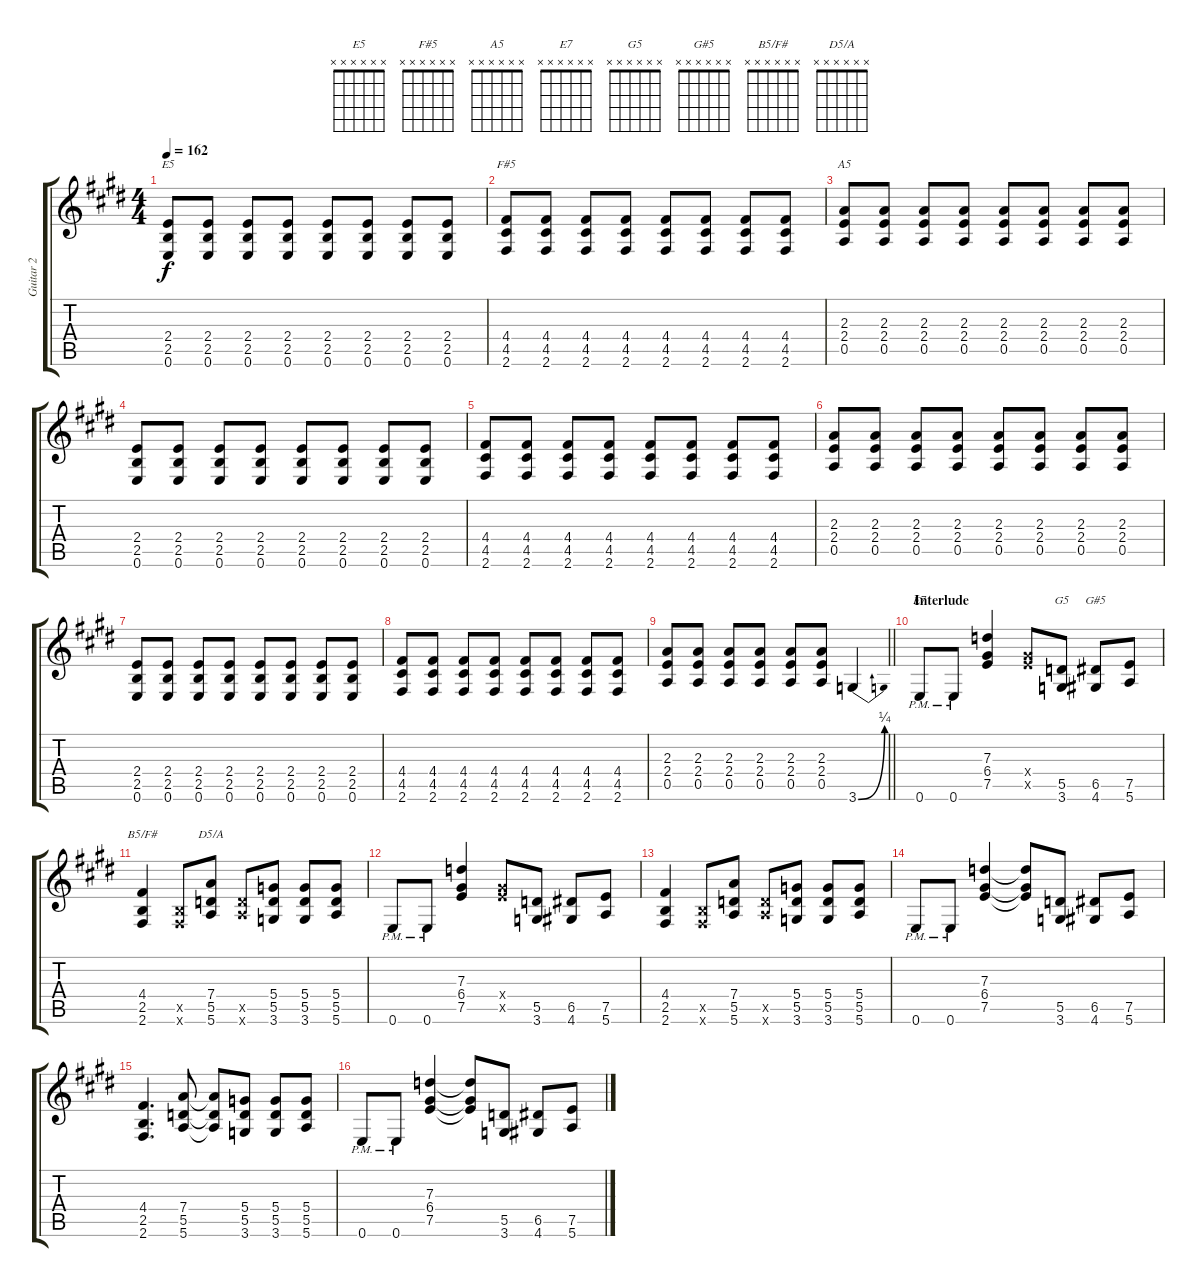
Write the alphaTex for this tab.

\track ("Guitar 2" "Guitar 2") {instrument distortionguitar}
\staff {score tabs}
\tuning (E4 B3 G3 D3 A2 E2) {hide}
\chord ("E5" x x x x x x)
\chord ("F#5" x x x x x x)
\chord ("A5" x x x x x x)
\chord ("E7" x x x x x x)
\chord ("G5" x x x x x x)
\chord ("G#5" x x x x x x)
\chord ("B5/F#" x x x x x x)
\chord ("D5/A" x x x x x x)
\ts (4 4)
\tempo 162
\clef g2
\ks e
(2.4 2.5 0.6).8{ch "E5" dy f} (2.4 2.5 0.6).8 (2.4 2.5 0.6).8 (2.4 2.5 0.6).8 (2.4 2.5 0.6).8 (2.4 2.5 0.6).8 (2.4 2.5 0.6).8 (2.4 2.5 0.6).8 |
(4.4 4.5 2.6).8{ch "F#5"} (4.4 4.5 2.6).8 (4.4 4.5 2.6).8 (4.4 4.5 2.6).8 (4.4 4.5 2.6).8 (4.4 4.5 2.6).8 (4.4 4.5 2.6).8 (4.4 4.5 2.6).8 |
(2.3 2.4 0.5).8{ch "A5"} (2.3 2.4 0.5).8 (2.3 2.4 0.5).8 (2.3 2.4 0.5).8 (2.3 2.4 0.5).8 (2.3 2.4 0.5).8 (2.3 2.4 0.5).8 (2.3 2.4 0.5).8 |
(2.4 2.5 0.6).8 (2.4 2.5 0.6).8 (2.4 2.5 0.6).8 (2.4 2.5 0.6).8 (2.4 2.5 0.6).8 (2.4 2.5 0.6).8 (2.4 2.5 0.6).8 (2.4 2.5 0.6).8 |
(4.4 4.5 2.6).8 (4.4 4.5 2.6).8 (4.4 4.5 2.6).8 (4.4 4.5 2.6).8 (4.4 4.5 2.6).8 (4.4 4.5 2.6).8 (4.4 4.5 2.6).8 (4.4 4.5 2.6).8 |
(2.3 2.4 0.5).8 (2.3 2.4 0.5).8 (2.3 2.4 0.5).8 (2.3 2.4 0.5).8 (2.3 2.4 0.5).8 (2.3 2.4 0.5).8 (2.3 2.4 0.5).8 (2.3 2.4 0.5).8 |
(2.4 2.5 0.6).8 (2.4 2.5 0.6).8 (2.4 2.5 0.6).8 (2.4 2.5 0.6).8 (2.4 2.5 0.6).8 (2.4 2.5 0.6).8 (2.4 2.5 0.6).8 (2.4 2.5 0.6).8 |
(4.4 4.5 2.6).8 (4.4 4.5 2.6).8 (4.4 4.5 2.6).8 (4.4 4.5 2.6).8 (4.4 4.5 2.6).8 (4.4 4.5 2.6).8 (4.4 4.5 2.6).8 (4.4 4.5 2.6).8 |
\barLineRight lightlight
(2.3 2.4 0.5).8 (2.3 2.4 0.5).8 (2.3 2.4 0.5).8 (2.3 2.4 0.5).8 (2.3 2.4 0.5).8 (2.3 2.4 0.5).8 3.6{be (bend 0 0 60 1)}.4 |
\section ("" "Interlude")
0.6{pm}.8{ch "E7"} 0.6{pm}.8 (7.3 6.4 7.5).4 (6.4{x} 7.5{x}).8 (5.5 3.6).8{ch "G5"} (6.5 4.6).8{ch "G#5"} (7.5 5.6).8 |
(4.4 2.5 2.6).4{ch "B5/F#"} (2.5{x} 2.6{x}).8 (7.4 5.5 5.6).8{ch "D5/A"} (5.5{x} 5.6{x}).8 (5.4 5.5 3.6).8 (5.4 5.5 3.6).8 (5.4 5.5 5.6).8 |
0.6{pm}.8 0.6{pm}.8 (7.3 6.4 7.5).4 (6.4{x} 7.5{x}).8 (5.5 3.6).8 (6.5 4.6).8 (7.5 5.6).8 |
(4.4 2.5 2.6).4 (2.5{x} 2.6{x}).8 (7.4 5.5 5.6).8 (5.5{x} 5.6{x}).8 (5.4 5.5 3.6).8 (5.4 5.5 3.6).8 (5.4 5.5 5.6).8 |
0.6{pm}.8 0.6{pm}.8 (7.3 6.4 7.5).4 (7.3{t} 6.4{t} 7.5{t}).8 (5.5 3.6).8 (6.5 4.6).8 (7.5 5.6).8 |
(4.4 2.5 2.6).4{d} (7.4 5.5 5.6).8 (7.4{t} 5.5{t} 5.6{t}).8 (5.4 5.5 3.6).8 (5.4 5.5 3.6).8 (5.4 5.5 5.6).8 |
0.6{pm}.8 0.6{pm}.8 (7.3 6.4 7.5).4 (7.3{t} 6.4{t} 7.5{t}).8 (5.5 3.6).8 (6.5 4.6).8 (7.5 5.6).8
